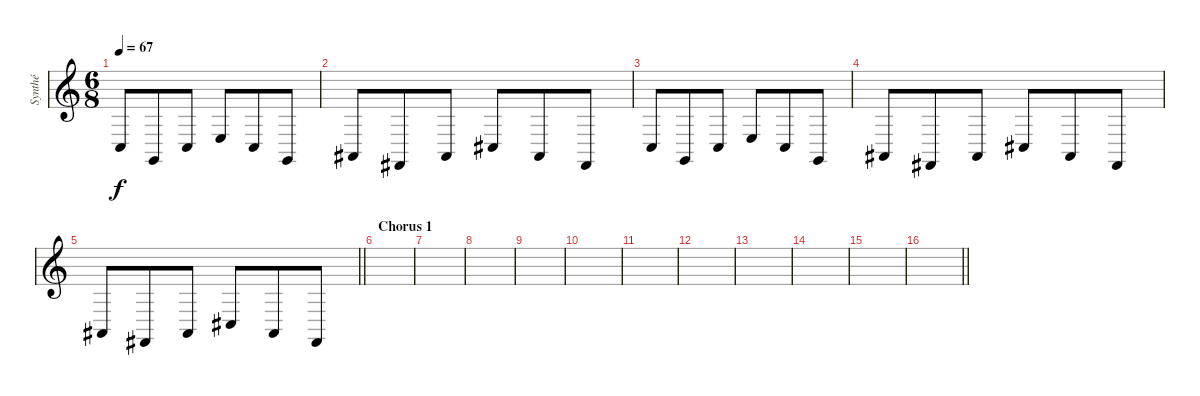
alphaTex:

\track ("Synthé" "Synthé") {instrument recorder}
\staff {score}
\tuning (E4 B3 G3 D3 A2 E2) {hide}
\ts (6 8)
\tempo 67
\clef g2
\ks c
3.5.8{dy f} 3.6.8 3.5.8 2.4.8 3.5.8 3.6.8 |
1.5.8 2.6.8 1.5.8 4.5.8 1.5.8 2.6.8 |
3.5.8 3.6.8 3.5.8 2.4.8 3.5.8 3.6.8 |
1.5.8 2.6.8 1.5.8 4.5.8 1.5.8 2.6.8 |
\barLineRight lightlight
1.5.8 2.6.8 1.5.8 4.5.8 1.5.8 2.6.8 |
\section ("" "Chorus 1")
|
|
|
|
|
|
|
|
|
|
\barLineRight lightlight
